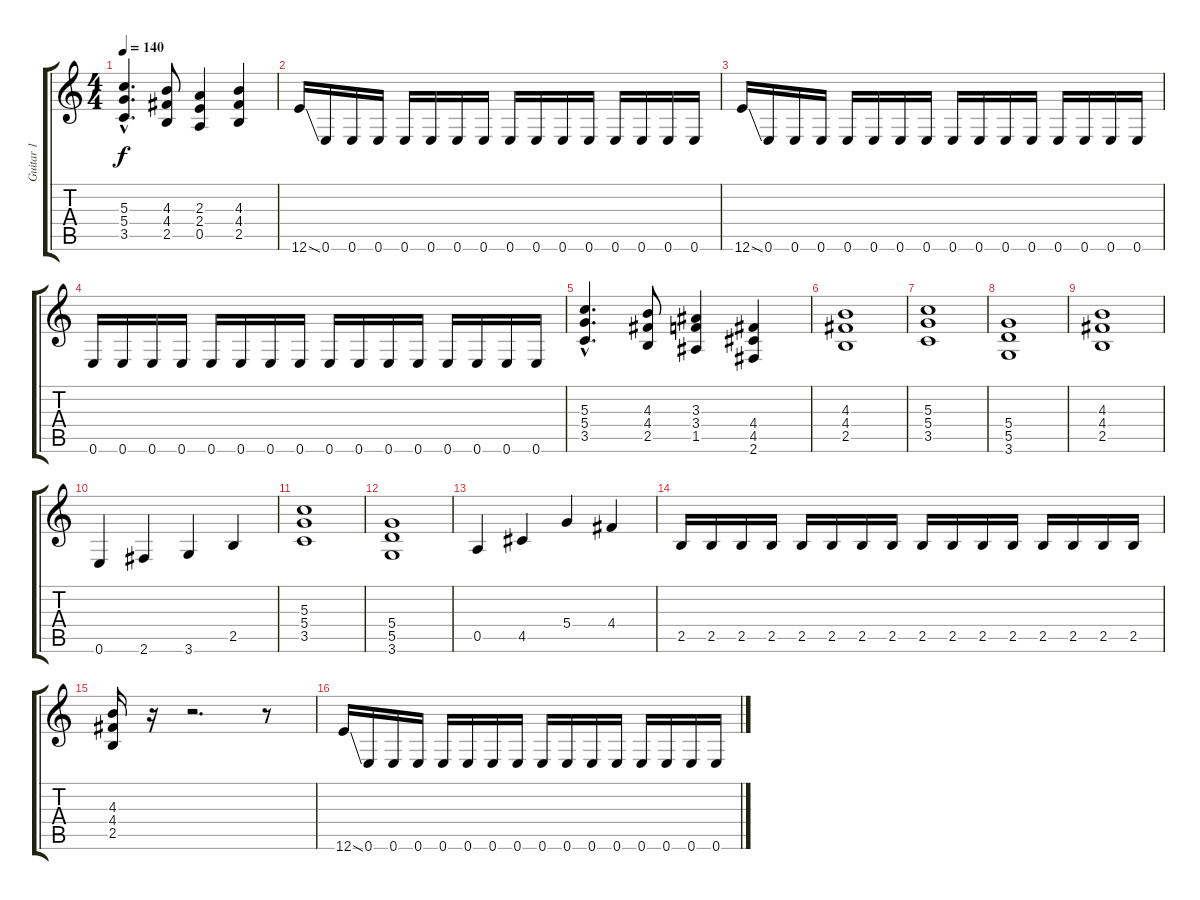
\track ("Guitar 1" "Guitar 1") {instrument distortionguitar}
\staff {score tabs}
\tuning (E4 B3 G3 D3 A2 E2) {hide}
\ts (4 4)
\tempo 140
\clef g2
\ks c
(5.3{hac} 5.4{hac} 3.5{hac}).4{d dy f} (4.3 4.4 2.5).8 (2.3 2.4 0.5).4 (4.3 4.4 2.5).4 |
12.6{ss}.16 0.6.16 0.6.16 0.6.16 0.6.16 0.6.16 0.6.16 0.6.16 0.6.16 0.6.16 0.6.16 0.6.16 0.6.16 0.6.16 0.6.16 0.6.16 |
12.6{ss}.16 0.6.16 0.6.16 0.6.16 0.6.16 0.6.16 0.6.16 0.6.16 0.6.16 0.6.16 0.6.16 0.6.16 0.6.16 0.6.16 0.6.16 0.6.16 |
0.6.16 0.6.16 0.6.16 0.6.16 0.6.16 0.6.16 0.6.16 0.6.16 0.6.16 0.6.16 0.6.16 0.6.16 0.6.16 0.6.16 0.6.16 0.6.16 |
(5.3{hac} 5.4{hac} 3.5{hac}).4{d} (4.3 4.4 2.5).8 (3.3 3.4 1.5).4 (4.4 4.5 2.6).4 |
(4.3 4.4 2.5).1 |
(5.3 5.4 3.5).1 |
(5.4 5.5 3.6).1 |
(4.3 4.4 2.5).1 |
0.6.4 2.6.4 3.6.4 2.5.4 |
(5.3 5.4 3.5).1 |
(5.4 5.5 3.6).1 |
0.5.4 4.5.4 5.4.4 4.4.4 |
2.5.16 2.5.16 2.5.16 2.5.16 2.5.16 2.5.16 2.5.16 2.5.16 2.5.16 2.5.16 2.5.16 2.5.16 2.5.16 2.5.16 2.5.16 2.5.16 |
(4.3 4.4 2.5).16 r.16 r.2{d} r.8 |
12.6{ss}.16 0.6.16 0.6.16 0.6.16 0.6.16 0.6.16 0.6.16 0.6.16 0.6.16 0.6.16 0.6.16 0.6.16 0.6.16 0.6.16 0.6.16 0.6.16
